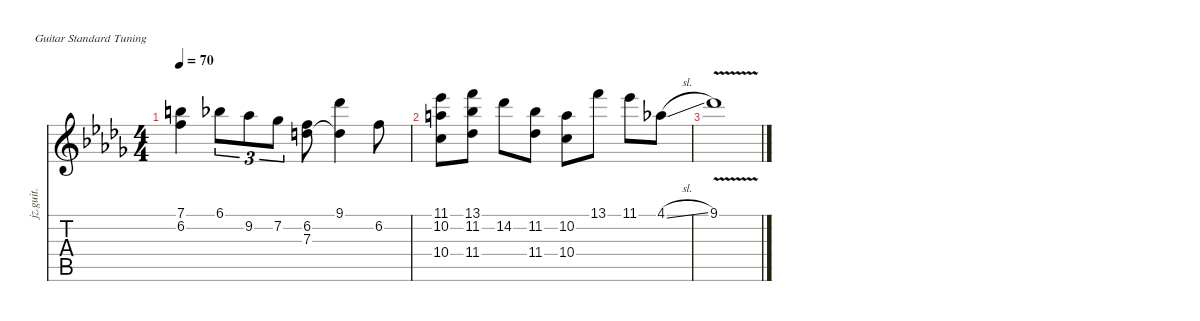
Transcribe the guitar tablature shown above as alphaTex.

\defaultSystemsLayout 4
\hideDynamics
\bracketExtendMode nobrackets
\track ("Jazz Guitar" "jz.guit.") {instrument electricguitarjazz}
\staff {score tabs}
\tuning (E4 B3 G3 D3 A2 E2)
\ts (4 4)
\tempo 70
\clef g2
\ks db
(7.1{acc forcenatural} 6.2{acc forcenatural}).4{dy mp beam Down} 6.1{acc b}.8{tu (3 2) beam Down} 9.2{acc b}.8{tu (3 2) beam Down} 7.2{acc b}.8{tu (3 2) beam Down} (6.2{acc forcenatural} 7.3{acc forcenatural}).8{beam Down} (9.1{acc b} 7.3{t acc forcenatural}).4{beam Down} 6.2{acc forcenatural}.8{beam Down} |
(11.1{acc b} 10.4{acc forcenatural} 10.2{acc forcenatural}).8{beam Down} (13.1{acc forcenatural} 11.4{acc b} 11.2{acc b}).8{beam Down} 14.2{acc b}.8{beam Down} (11.2{acc b} 11.4{acc b}).8{beam Down} (10.4{acc forcenatural} 10.2{acc forcenatural}).8{beam Down} 13.1{acc forcenatural}.8{beam Down} 11.1{acc b}.8{beam Down} 4.1{sl acc b}.8{beam Down} |
9.1{v acc b}.1{beam Down}
